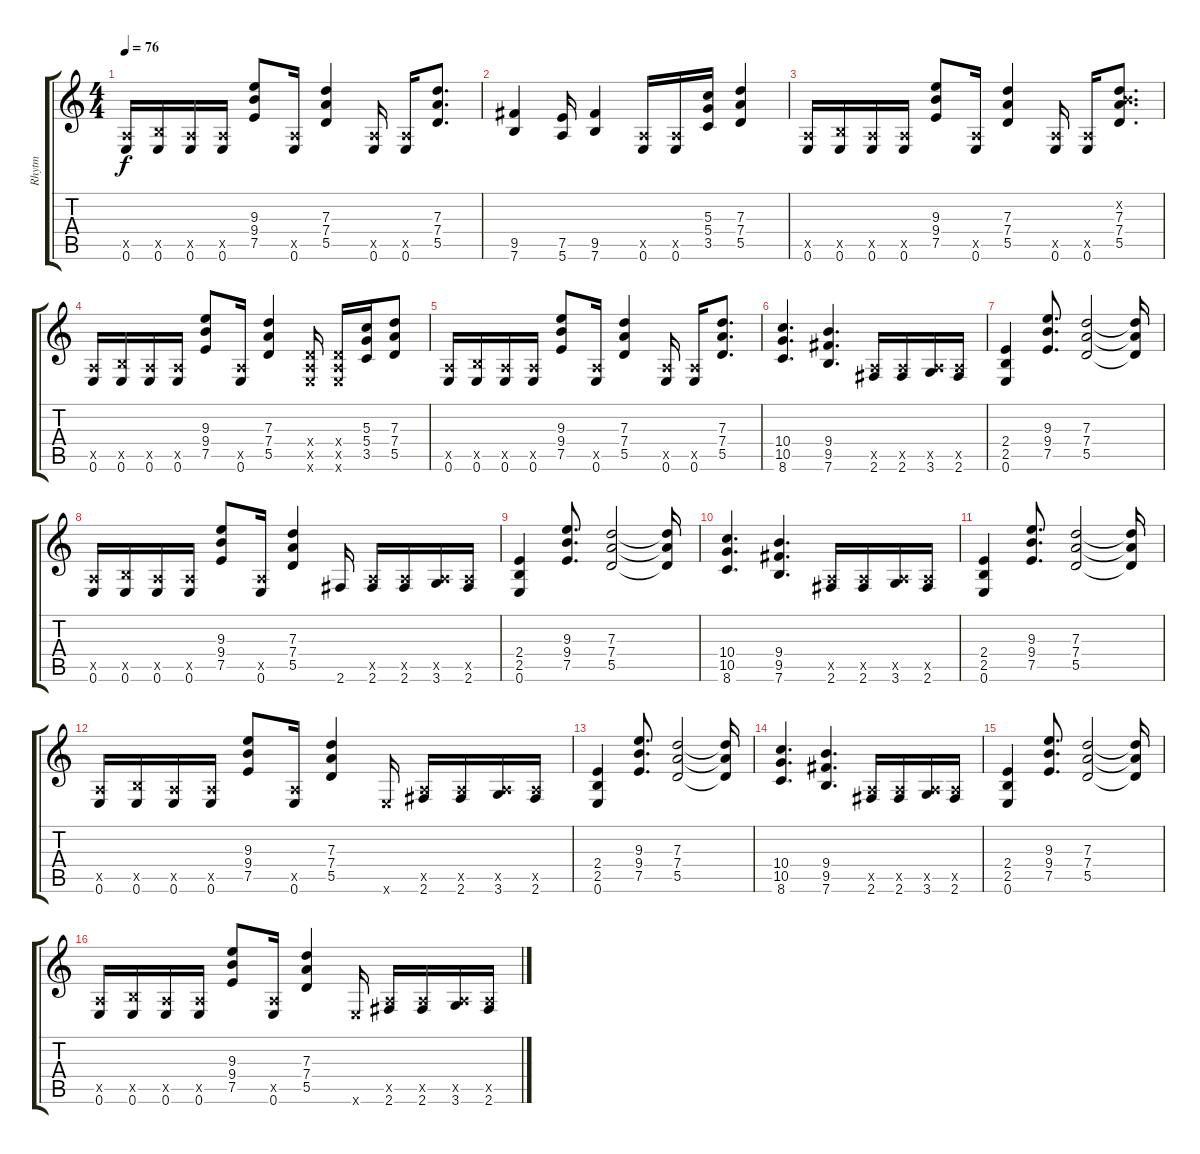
\track ("Rhytm" "Rhytm") {instrument distortionguitar}
\staff {score tabs}
\tuning (E4 B3 G3 D3 A2 E2) {hide}
\ts (4 4)
\tempo 76
\clef g2
\ks c
(0.5{x} 0.6).16{dy f} (2.5{x} 0.6).16 (0.5{x} 0.6).16 (0.5{x} 0.6).16 (9.3 9.4 7.5).8 (0.5{x} 0.6).16 (7.3 7.4 5.5).4 (0.5{x} 0.6).16 (0.5{x} 0.6).16 (7.3 7.4 5.5).8{d} |
(9.5 7.6).4 (7.5 5.6).16 (9.5 7.6).4 (0.5{x} 0.6).16 (0.5{x} 0.6).16 (5.3 5.4 3.5).16 (7.3 7.4 5.5).4 |
(0.5{x} 0.6).16 (2.5{x} 0.6).16 (0.5{x} 0.6).16 (0.5{x} 0.6).16 (9.3 9.4 7.5).8 (0.5{x} 0.6).16 (7.3 7.4 5.5).4 (0.5{x} 0.6).16 (0.5{x} 0.6).16 (0.2{x} 7.3 7.4 5.5).8{d} |
(0.5{x} 0.6).16 (2.5{x} 0.6).16 (0.5{x} 0.6).16 (0.5{x} 0.6).16 (9.3 9.4 7.5).8 (0.5{x} 0.6).16 (7.3 7.4 5.5).4 (0.4{x} 0.5{x} 0.6{x}).16 (0.4{x} 0.5{x} 0.6{x}).16 (5.3 5.4 3.5).16 (7.3 7.4 5.5).8 |
(0.5{x} 0.6).16 (2.5{x} 0.6).16 (0.5{x} 0.6).16 (0.5{x} 0.6).16 (9.3 9.4 7.5).8 (0.5{x} 0.6).16 (7.3 7.4 5.5).4 (0.5{x} 0.6).16 (0.5{x} 0.6).16 (7.3 7.4 5.5).8{d} |
(10.4 10.5 8.6).4{d} (9.4 9.5 7.6).4{d} (0.5{x} 2.6).16 (0.5{x} 2.6).16 (0.5{x} 3.6).16 (0.5{x} 2.6).16 |
(2.4 2.5 0.6).4 (9.3 9.4 7.5).8{d} (7.3 7.4 5.5).2 (7.3{t} 7.4{t} 5.5{t}).16 |
(0.5{x} 0.6).16 (2.5{x} 0.6).16 (0.5{x} 0.6).16 (0.5{x} 0.6).16 (9.3 9.4 7.5).8 (0.5{x} 0.6).16 (7.3 7.4 5.5).4 2.6.16 (0.5{x} 2.6).16 (0.5{x} 2.6).16 (0.5{x} 3.6).16 (0.5{x} 2.6).16 |
(2.4 2.5 0.6).4 (9.3 9.4 7.5).8{d} (7.3 7.4 5.5).2 (7.3{t} 7.4{t} 5.5{t}).16 |
(10.4 10.5 8.6).4{d} (9.4 9.5 7.6).4{d} (0.5{x} 2.6).16 (0.5{x} 2.6).16 (0.5{x} 3.6).16 (0.5{x} 2.6).16 |
(2.4 2.5 0.6).4 (9.3 9.4 7.5).8{d} (7.3 7.4 5.5).2 (7.3{t} 7.4{t} 5.5{t}).16 |
(0.5{x} 0.6).16 (2.5{x} 0.6).16 (0.5{x} 0.6).16 (0.5{x} 0.6).16 (9.3 9.4 7.5).8 (0.5{x} 0.6).16 (7.3 7.4 5.5).4 0.6{x}.16 (0.5{x} 2.6).16 (0.5{x} 2.6).16 (0.5{x} 3.6).16 (0.5{x} 2.6).16 |
(2.4 2.5 0.6).4 (9.3 9.4 7.5).8{d} (7.3 7.4 5.5).2 (7.3{t} 7.4{t} 5.5{t}).16 |
(10.4 10.5 8.6).4{d} (9.4 9.5 7.6).4{d} (0.5{x} 2.6).16 (0.5{x} 2.6).16 (0.5{x} 3.6).16 (0.5{x} 2.6).16 |
(2.4 2.5 0.6).4 (9.3 9.4 7.5).8{d} (7.3 7.4 5.5).2 (7.3{t} 7.4{t} 5.5{t}).16 |
(0.5{x} 0.6).16 (2.5{x} 0.6).16 (0.5{x} 0.6).16 (0.5{x} 0.6).16 (9.3 9.4 7.5).8 (0.5{x} 0.6).16 (7.3 7.4 5.5).4 0.6{x}.16 (0.5{x} 2.6).16 (0.5{x} 2.6).16 (0.5{x} 3.6).16 (0.5{x} 2.6).16
